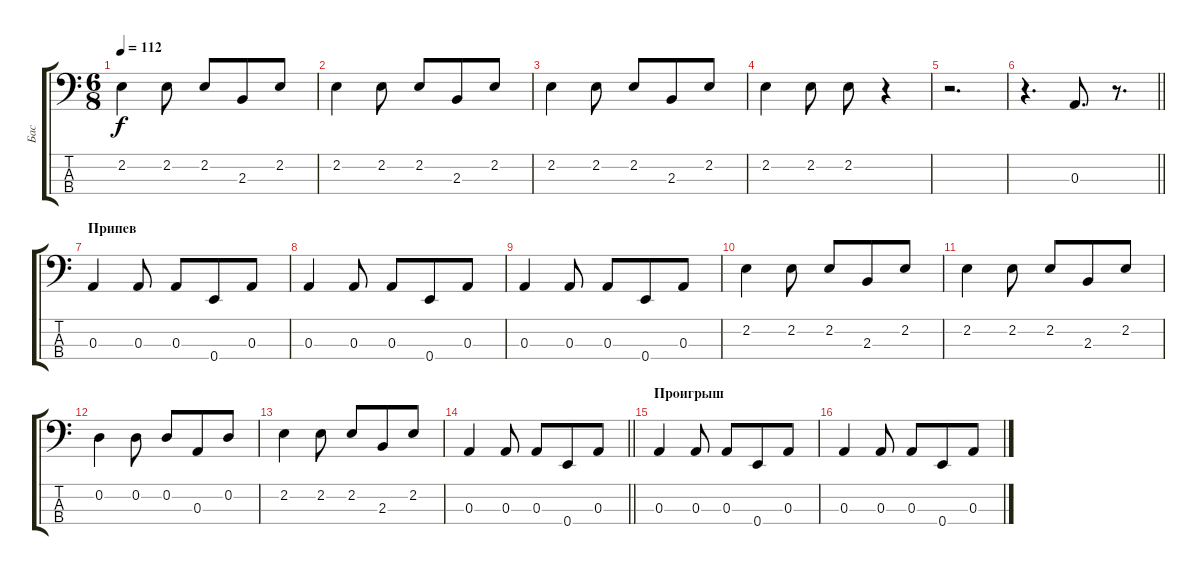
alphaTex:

\track ("Бас" "Бас") {instrument electricbassfinger}
\staff {score tabs}
\tuning (G2 D2 A1 E1) {hide}
\ts (6 8)
\tempo 112
\clef f4
\ks c
2.2.4{dy f} 2.2.8 2.2.8 2.3.8 2.2.8 |
2.2.4 2.2.8 2.2.8 2.3.8 2.2.8 |
2.2.4 2.2.8 2.2.8 2.3.8 2.2.8 |
2.2.4 2.2.8 2.2.8 r.4 |
r.2{d} |
\barLineRight lightlight
r.4{d} 0.3.8{d} r.8{d} |
\section ("" "Припев")
0.3.4 0.3.8 0.3.8 0.4.8 0.3.8 |
0.3.4 0.3.8 0.3.8 0.4.8 0.3.8 |
0.3.4 0.3.8 0.3.8 0.4.8 0.3.8 |
2.2.4 2.2.8 2.2.8 2.3.8 2.2.8 |
2.2.4 2.2.8 2.2.8 2.3.8 2.2.8 |
0.2.4 0.2.8 0.2.8 0.3.8 0.2.8 |
2.2.4 2.2.8 2.2.8 2.3.8 2.2.8 |
\barLineRight lightlight
0.3.4 0.3.8 0.3.8 0.4.8 0.3.8 |
\section ("" "Проигрыш")
0.3.4 0.3.8 0.3.8 0.4.8 0.3.8 |
0.3.4 0.3.8 0.3.8 0.4.8 0.3.8
